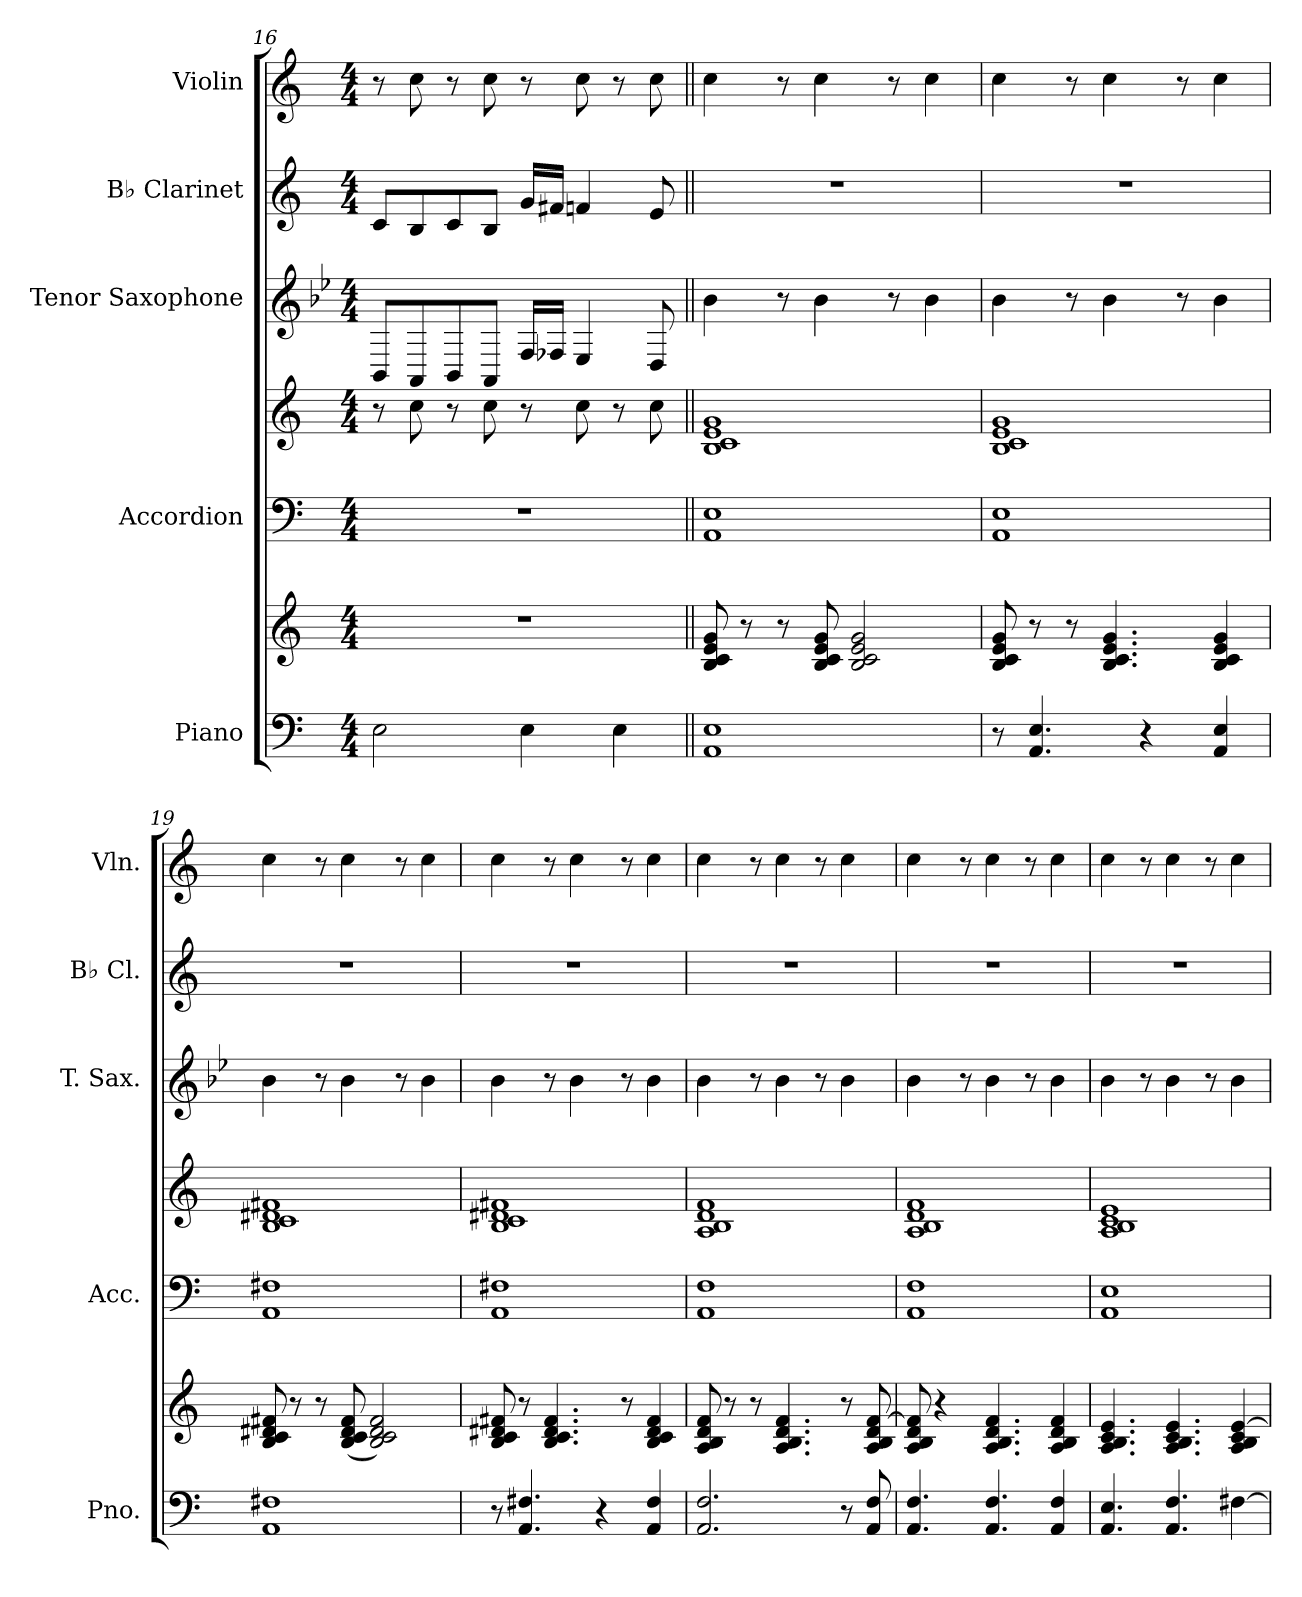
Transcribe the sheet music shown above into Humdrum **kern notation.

**kern	**kern	**kern	**kern	**kern	**kern	**kern
*part5	*part5	*part4	*part4	*part3	*part2	*part1
*staff7	*staff6	*staff5	*staff4	*staff3	*staff2	*staff1
*I"Piano	*	*I"Accordion	*	*I"Tenor Saxophone	*I"B♭ Clarinet	*I"Violin
*I'Pno.	*	*I'Acc.	*	*I'T. Sax.	*I'B♭ Cl.	*I'Vln.
*clefF4	*clefG2	*clefF4	*clefG2	*clefG2	*clefG2	*clefG2
*	*	*	*	*ITrd8c14	*ITrd1c2	*
*k[]	*k[]	*k[]	*k[]	*k[b-e-]	*k[b-e-]	*k[]
*C:	*C:	*C:	*C:	*B-:	*B-:	*C:
*M4/4	*M4/4	*M4/4	*M4/4	*M4/4	*M4/4	*M4/4
=16	=16	=16	=16	=16	=16	=16
2E\	1r	1r	8r	8BBB-/L	8B-/L	8r
.	.	.	8cc\	8AAA/	8A/	8cc\
.	.	.	8r	8BBB-/	8B-/	8r
.	.	.	8cc\	8AAA/J	8A/J	8cc\
4E\	.	.	8r	16FF/LL	16f/LL	8r
.	.	.	.	16FF-X/JJ	16en/JJ	.
.	.	.	8cc\	4EE-/	4e-X/	8cc\
4E\	.	.	8r	.	.	8r
.	.	.	8cc\	8DD/	8d/	8cc\
!!LO:PB:g=z
=17||	=17||	=17||	=17||	=17||	=17||	=17||
1AA 1E	8B/ 8c/ 8e/ 8g/	1AA 1E	1B 1c 1e 1g	4B-\	1r	4cc\
.	8r	.	.	.	.	.
.	8r	.	.	8r	.	8r
.	8B/ 8c/ 8e/ 8g/	.	.	4B-\	.	4cc\
.	2B/ 2c/ 2e/ 2g/	.	.	.	.	.
.	.	.	.	8r	.	8r
.	.	.	.	4B-\	.	4cc\
=18	=18	=18	=18	=18	=18	=18
8r	8B/ 8c/ 8e/ 8g/	1AA 1E	1B 1c 1e 1g	4B-\	1r	4cc\
4.AA/ 4.E/	8r	.	.	.	.	.
.	8r	.	.	8r	.	8r
.	4.B/ 4.c/ 4.e/ 4.g/	.	.	4B-\	.	4cc\
4r	.	.	.	.	.	.
.	.	.	.	8r	.	8r
4AA/ 4E/	4B/ 4c/ 4e/ 4g/	.	.	4B-\	.	4cc\
=19	=19	=19	=19	=19	=19	=19
1AA 1F#X	8B/ 8c/ 8d#X/ 8f#X/	1AA 1F#X	1B 1c 1d#X 1f#X	4B-\	1r	4cc\
.	8r	.	.	.	.	.
.	8r	.	.	8r	.	8r
.	(8B/ 8c/ 8d#/ 8f#/	.	.	4B-\	.	4cc\
.	2B/ 2c/ 2d#/ 2f#/)	.	.	.	.	.
.	.	.	.	8r	.	8r
.	.	.	.	4B-\	.	4cc\
=20	=20	=20	=20	=20	=20	=20
8r	8B/ 8c/ 8d#X/ 8f#X/	1AA 1F#X	1B 1c 1d#X 1f#X	4B-\	1r	4cc\
4.AA/ 4.F#X/	8r	.	.	.	.	.
.	4.B/ 4.c/ 4.d#/ 4.f#/	.	.	8r	.	8r
.	.	.	.	4B-\	.	4cc\
4r	.	.	.	.	.	.
.	8r	.	.	8r	.	8r
4AA/ 4F#/	4B/ 4c/ 4d#/ 4f#/	.	.	4B-\	.	4cc\
!!LO:PB:g=z
=21	=21	=21	=21	=21	=21	=21
2.AA/ 2.F/	8A/ 8B/ 8d/ 8f/	1AA 1F	1A 1B 1d 1f	4B-\	1r	4cc\
.	8r	.	.	.	.	.
.	8r	.	.	8r	.	8r
.	4.A/ 4.B/ 4.d/ 4.f/	.	.	4B-\	.	4cc\
.	.	.	.	8r	.	8r
8r	8r	.	.	4B-\	.	4cc\
8AA/ 8F/	8A/ 8B/ 8d/ [8f/	.	.	.	.	.
=22	=22	=22	=22	=22	=22	=22
4.AA/ 4.F/	8A/ 8B/ 8d/ 8f/]	1AA 1F	1A 1B 1d 1f	4B-\	1r	4cc\
.	4r	.	.	.	.	.
.	.	.	.	8r	.	8r
4.AA/ 4.F/	4.A/ 4.B/ 4.d/ 4.f/	.	.	4B-\	.	4cc\
.	.	.	.	8r	.	8r
4AA/ 4F/	4A/ 4B/ 4d/ 4f/	.	.	4B-\	.	4cc\
=23	=23	=23	=23	=23	=23	=23
4.AA/ 4.E/	4.A/ 4.B/ 4.c/ 4.e/	1AA 1E	1A 1B 1c 1e	4B-\	1r	4cc\
.	.	.	.	8r	.	8r
4.AA/ 4.F/	4.A/ 4.B/ 4.c/ 4.e/	.	.	4B-\	.	4cc\
.	.	.	.	8r	.	8r
[4F#X\	4A/ 4B/ 4c/ [4e/	.	.	4B-\	.	4cc\
=	=	=	=	=	=	=
*-	*-	*-	*-	*-	*-	*-
